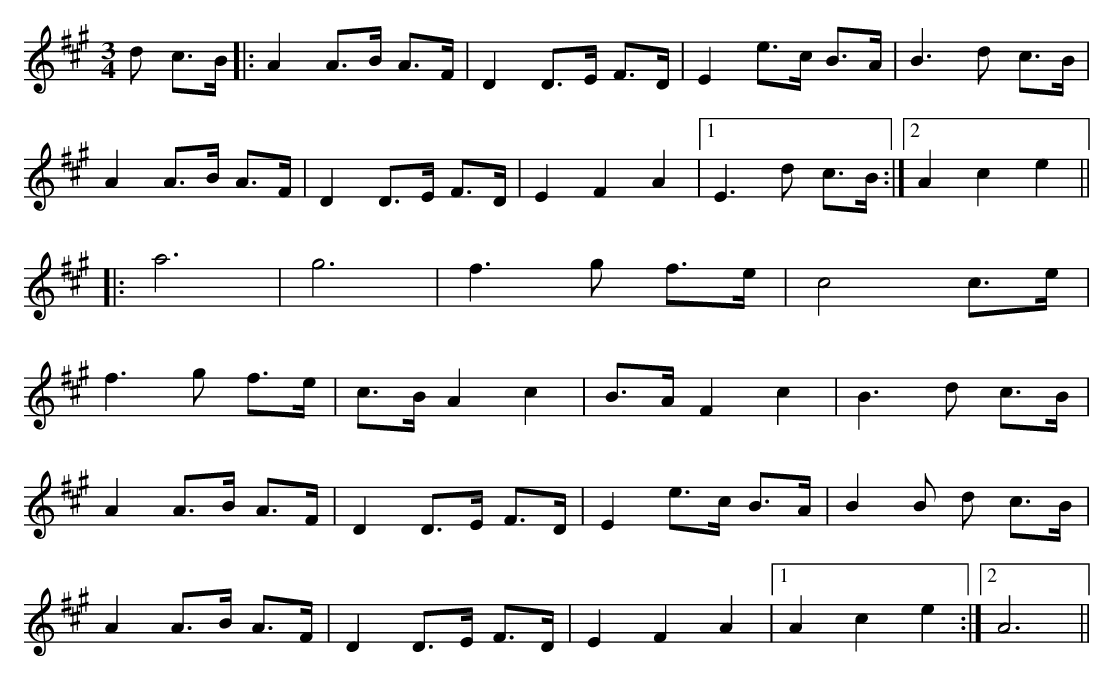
X:1
M:3/4
K:A
d c>B|:A2 A>B A>F|D2 D>E F>D|E2 e>c B>A|B3 d c>B|
A2 A>B A>F|D2 D>E F>D|E2 F2 A2|1 E3 d c>B:|2 A2 c2 e2||
|:a6|g6|f3 g f>e|c4 c>e|
f3 g f>e|c>B A2 c2|B>A F2 c2|B3 d c>B|
A2 A>B A>F|D2 D>E F>D|E2 e>c B>A|B2B d c>B|
A2 A>B A>F|D2 D>E F>D|E2 F2 A2|1 A2 c2 e2:|2 A6||
